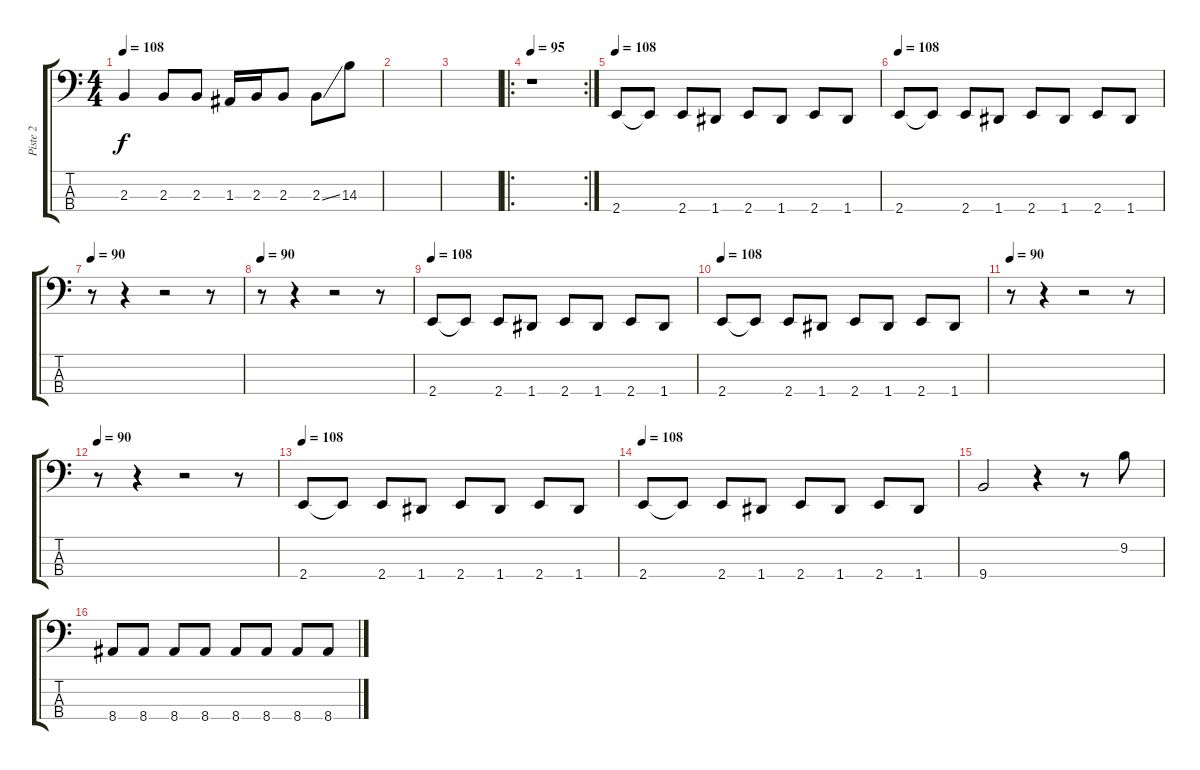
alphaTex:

\track ("Piste 2" "Piste 2") {instrument electricbassfinger}
\staff {score tabs}
\tuning (G2 D2 A1 D1) {hide}
\ts (4 4)
\tempo 108
\clef f4
\ks c
2.3.4{dy f} 2.3.8 2.3.8 1.3.16 2.3.16 2.3.8 2.3{ss}.8 14.3.8 |
|
|
\ro
\rc 2
\tempo 95
r.1 |
\tempo 108
2.4.8 2.4{t}.8 2.4.8 1.4.8 2.4.8 1.4.8 2.4.8 1.4.8 |
\tempo 108
2.4.8 2.4{t}.8 2.4.8 1.4.8 2.4.8 1.4.8 2.4.8 1.4.8 |
\tempo 90
r.8 r.4 r.2 r.8 |
\tempo 90
r.8 r.4 r.2 r.8 |
\tempo 108
2.4.8 2.4{t}.8 2.4.8 1.4.8 2.4.8 1.4.8 2.4.8 1.4.8 |
\tempo 108
2.4.8 2.4{t}.8 2.4.8 1.4.8 2.4.8 1.4.8 2.4.8 1.4.8 |
\tempo 90
r.8 r.4 r.2 r.8 |
\tempo 90
r.8 r.4 r.2 r.8 |
\tempo 108
2.4.8 2.4{t}.8 2.4.8 1.4.8 2.4.8 1.4.8 2.4.8 1.4.8 |
\tempo 108
2.4.8 2.4{t}.8 2.4.8 1.4.8 2.4.8 1.4.8 2.4.8 1.4.8 |
9.4.2{volume 7} r.4 r.8 9.2.8 |
8.4.8 8.4.8 8.4.8 8.4.8 8.4.8 8.4.8 8.4.8 8.4.8
